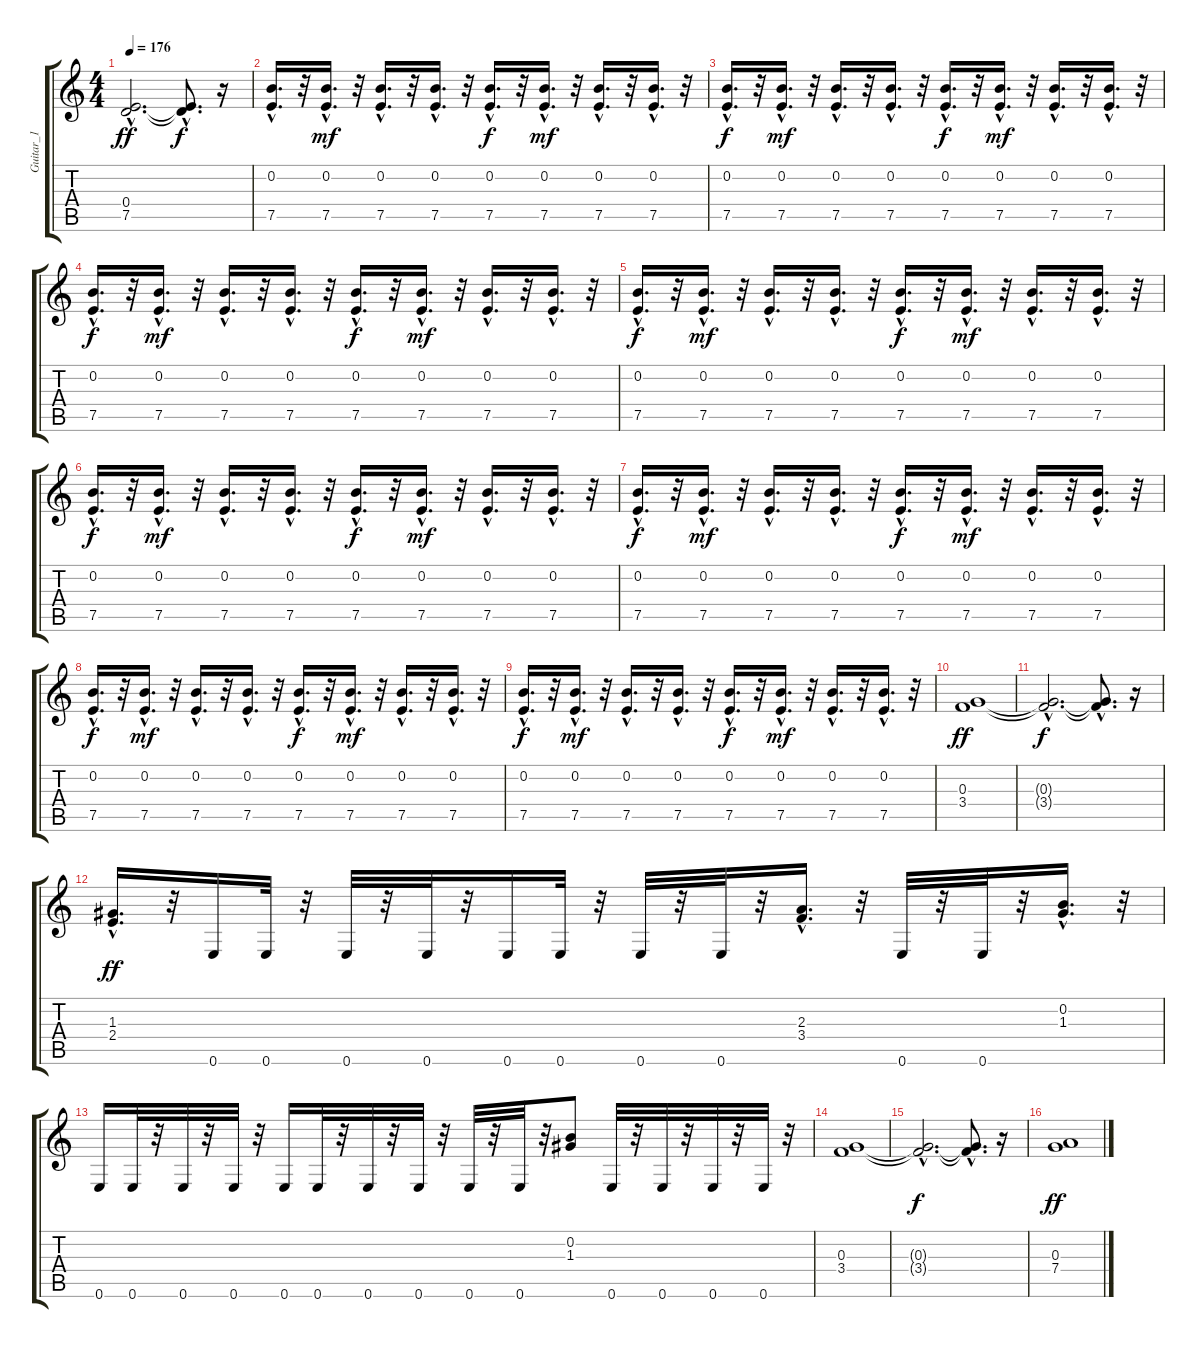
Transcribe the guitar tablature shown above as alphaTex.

\track ("Guitar_1" "Guitar_1") {instrument acousticguitarsteel}
\staff {score tabs}
\tuning (E4 B3 G3 D3 A2 E2) {hide}
\ts (4 4)
\tempo 176
\clef g2
\ks c
(0.4{hac} 7.5{hac}).2{d dy ff} (0.4{hac t} 7.5{hac t}).8{d dy f} r.16 |
(0.2{hac} 7.5{hac}).16{d balance 9} r.32 (0.2{hac} 7.5{hac}).16{d dy mf} r.32 (0.2{hac} 7.5{hac}).16{d} r.32 (0.2{hac} 7.5{hac}).16{d} r.32 (0.2{hac} 7.5{hac}).16{d dy f} r.32 (0.2{hac} 7.5{hac}).16{d dy mf} r.32 (0.2{hac} 7.5{hac}).16{d} r.32 (0.2{hac} 7.5{hac}).16{d} r.32 |
(0.2{hac} 7.5{hac}).16{d dy f} r.32 (0.2{hac} 7.5{hac}).16{d dy mf} r.32 (0.2{hac} 7.5{hac}).16{d} r.32 (0.2{hac} 7.5{hac}).16{d} r.32 (0.2{hac} 7.5{hac}).16{d dy f} r.32 (0.2{hac} 7.5{hac}).16{d dy mf} r.32 (0.2{hac} 7.5{hac}).16{d} r.32 (0.2{hac} 7.5{hac}).16{d} r.32 |
(0.2{hac} 7.5{hac}).16{d dy f} r.32 (0.2{hac} 7.5{hac}).16{d dy mf} r.32 (0.2{hac} 7.5{hac}).16{d} r.32 (0.2{hac} 7.5{hac}).16{d} r.32 (0.2{hac} 7.5{hac}).16{d dy f} r.32 (0.2{hac} 7.5{hac}).16{d dy mf} r.32 (0.2{hac} 7.5{hac}).16{d} r.32 (0.2{hac} 7.5{hac}).16{d} r.32 |
(0.2{hac} 7.5{hac}).16{d dy f} r.32 (0.2{hac} 7.5{hac}).16{d dy mf} r.32 (0.2{hac} 7.5{hac}).16{d} r.32 (0.2{hac} 7.5{hac}).16{d} r.32 (0.2{hac} 7.5{hac}).16{d dy f} r.32 (0.2{hac} 7.5{hac}).16{d dy mf} r.32 (0.2{hac} 7.5{hac}).16{d} r.32 (0.2{hac} 7.5{hac}).16{d} r.32 |
(0.2{hac} 7.5{hac}).16{d dy f} r.32 (0.2{hac} 7.5{hac}).16{d dy mf} r.32 (0.2{hac} 7.5{hac}).16{d} r.32 (0.2{hac} 7.5{hac}).16{d} r.32 (0.2{hac} 7.5{hac}).16{d dy f} r.32 (0.2{hac} 7.5{hac}).16{d dy mf} r.32 (0.2{hac} 7.5{hac}).16{d} r.32 (0.2{hac} 7.5{hac}).16{d} r.32 |
(0.2{hac} 7.5{hac}).16{d dy f} r.32 (0.2{hac} 7.5{hac}).16{d dy mf} r.32 (0.2{hac} 7.5{hac}).16{d} r.32 (0.2{hac} 7.5{hac}).16{d} r.32 (0.2{hac} 7.5{hac}).16{d dy f} r.32 (0.2{hac} 7.5{hac}).16{d dy mf} r.32 (0.2{hac} 7.5{hac}).16{d} r.32 (0.2{hac} 7.5{hac}).16{d} r.32 |
(0.2{hac} 7.5{hac}).16{d dy f} r.32 (0.2{hac} 7.5{hac}).16{d dy mf} r.32 (0.2{hac} 7.5{hac}).16{d} r.32 (0.2{hac} 7.5{hac}).16{d} r.32 (0.2{hac} 7.5{hac}).16{d dy f} r.32 (0.2{hac} 7.5{hac}).16{d dy mf} r.32 (0.2{hac} 7.5{hac}).16{d} r.32 (0.2{hac} 7.5{hac}).16{d} r.32 |
(0.2{hac} 7.5{hac}).16{d dy f} r.32 (0.2{hac} 7.5{hac}).16{d dy mf} r.32 (0.2{hac} 7.5{hac}).16{d} r.32 (0.2{hac} 7.5{hac}).16{d} r.32 (0.2{hac} 7.5{hac}).16{d dy f} r.32 (0.2{hac} 7.5{hac}).16{d dy mf} r.32 (0.2{hac} 7.5{hac}).16{d} r.32 (0.2{hac} 7.5{hac}).16{d} r.32 |
(0.3 3.4).1{dy ff} |
(0.3{hac t} 3.4{hac t}).2{d dy f} (0.3{hac t} 3.4{hac t}).8{d} r.16 |
(1.3{hac} 2.4{hac}).16{d dy ff} r.32 0.6.16 0.6.32 r.32 0.6.32 r.32 0.6.32 r.32 0.6.16 0.6.32 r.32 0.6.32 r.32 0.6.32 r.32 (2.3{hac} 3.4{hac}).16{d} r.32 0.6.32 r.32 0.6.32 r.32 (0.2{hac} 1.3{hac}).16{d} r.32 |
0.6.16 0.6.32 r.32 0.6.32 r.32 0.6.32 r.32 0.6.16 0.6.32 r.32 0.6.32 r.32 0.6.32 r.32 0.6.32 r.32 0.6.32 r.32 (0.2 1.3).8 0.6.32 r.32 0.6.32 r.32 0.6.32 r.32 0.6.32 r.32 |
(0.3 3.4).1 |
(0.3{hac t} 3.4{hac t}).2{d dy f} (0.3{hac t} 3.4{hac t}).8{d} r.16 |
(0.3 7.4).1{dy ff}
